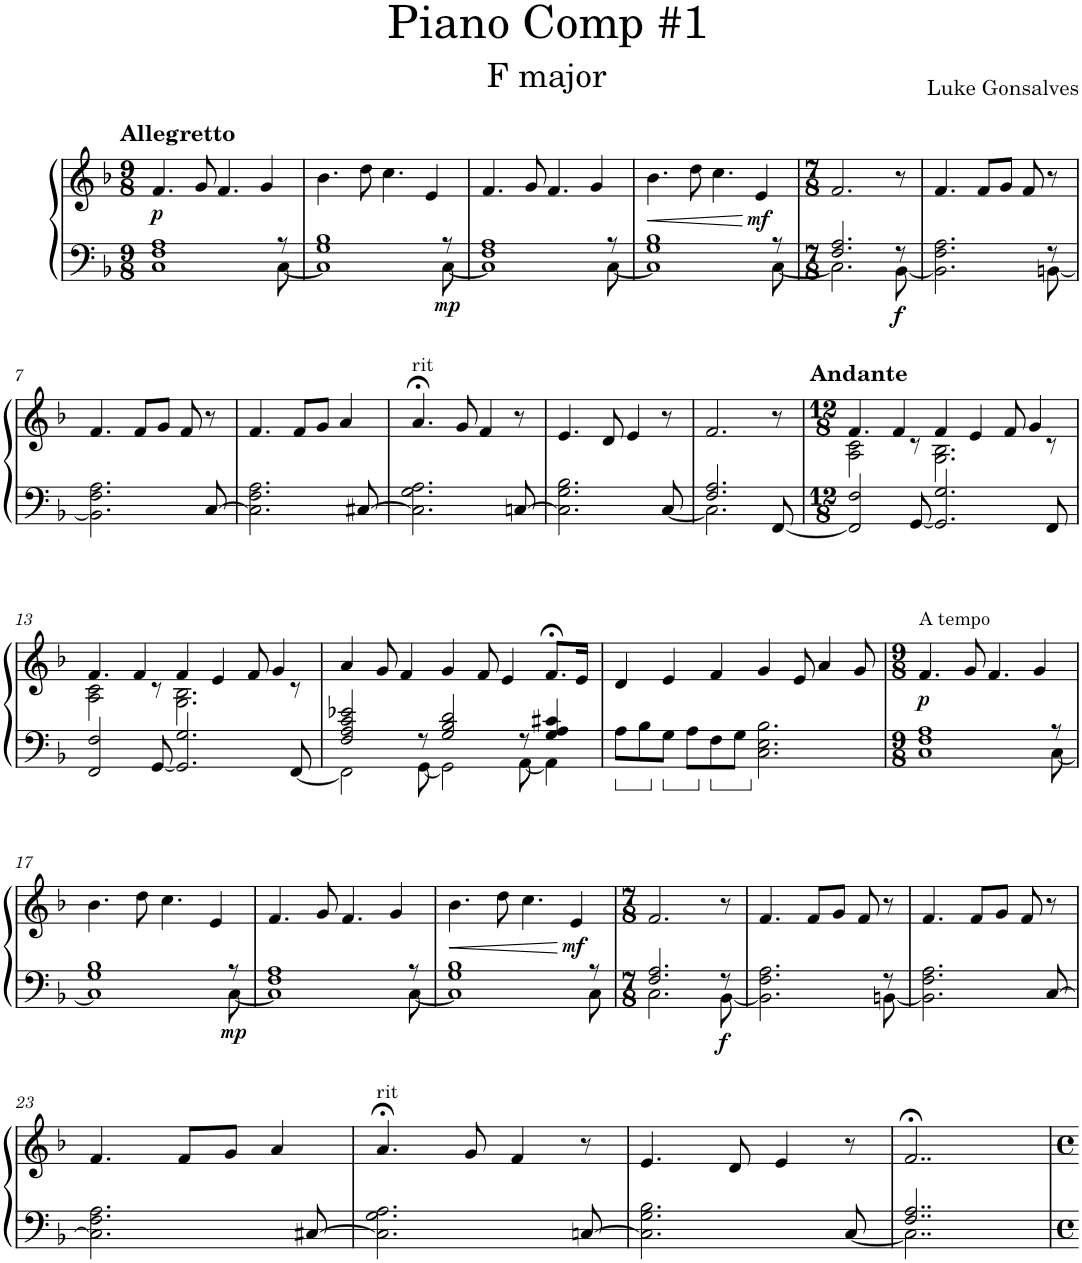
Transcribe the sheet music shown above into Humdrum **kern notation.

**kern	**kern	**dynam
*part1	*part1	*part1
*staff2	*staff1	*staff1/2
*I"Piano	*	*
*I'Pno.	*	*
*clefF4	*clefG2	*
*k[b-]	*k[b-]	*
*M9/8	*M9/8	*
=1	=1	=1
*^	*	*
!	!	!LO:TX:a:B:t=Allegretto	!
!	!	!	!LO:DY:b
1F 1A	1C	4.f/	p
.	.	8g/	.
.	.	4.f/	.
.	.	4g/	.
8r	[8C\	.	.
=2	=2	=2	=2
1G 1B-	1C]	4.b-\	.
.	.	8dd\	.
.	.	4.cc\	.
.	.	4e/	.
!	!	!	!LO:DY:b=2
8r	[8C\	.	mp
=3	=3	=3	=3
1F 1A	1C]	4.f/	.
.	.	8g/	.
.	.	4.f/	.
.	.	4g/	.
8r	[8C\	.	.
=4	=4	=4	=4
!	!	!	!LO:HP:b
1G 1B-	1C]	4.b-\	<
.	.	8dd\	.
.	.	4.cc\	.
!	!	!	!LO:DY:n=1:b
.	.	4e/	[ mf
8r	[8C\	.	.
=5	=5	=5	=5
*M7/8	*	*M7/8	*
2.F/ 2.A/	2.C\]	2.f/	.
!	!	!	!LO:DY:b=2
8r	[8BB-\	8r	f
=6	=6	=6	=6
2.BB-\] 2.F\ 2.A\	2.ryy	4.f/	.
.	.	8f/L	.
.	.	8g/J	.
.	.	8f/	.
8r	[8BBn\	8r	.
*v	*v	*	*
!!LO:LB:g=z
=7	=7	=7
2.BB\] 2.F\ 2.A\	4.f/	.
.	8f/L	.
.	8g/J	.
.	8f/	.
[8C/	8r	.
=8	=8	=8
2.C\] 2.F\ 2.A\	4.f/	.
.	8f/L	.
.	8g/J	.
.	4a/	.
[8C#X/	.	.
=9	=9	=9
!	!LO:TX:a:t=rit	!
2.C#\] 2.G\ 2.A\	4.a;</	.
.	8g/	.
.	4f/	.
[8Cn/	8r	.
=10	=10	=10
2.C\] 2.G\ 2.B-\	4.e/	.
.	8d/	.
.	4e/	.
[8C/	8r	.
=11	=11	=11
*^	*	*
2.F/ 2.A/	2.C\]	2.f/	.
[8FF/	8ryy	8r	.
*v	*v	*	*
=12	=12	=12
*M12/8	*M12/8	*
*^	*^	*
!	!	!LO:TX:a:B:t=Andante	!	!
*v	*v	*	*	*
2FF/] 2F/	4.f/	2A\ 2c\	.
.	4f/	.	.
[8GG/	.	8r	.
2.GG/] 2.G/	4f/	2.G\ 2.B-\	.
.	4e/	.	.
.	8f/	.	.
.	4g/	.	.
8FF/	.	8r	.
!!LO:LB:g=z	!!
=13	=13	=13	=13
2FF/ 2F/	4.f/	2A\ 2c\	.
.	4f/	.	.
[8GG/	.	8r	.
2.GG/] 2.G/	4f/	2.G\ 2.B-\	.
.	4e/	.	.
.	8f/	.	.
.	4g/	.	.
[8FF/	.	8r	.
*	*v	*v	*
=14	=14	=14
*^	*	*
2F/ 2A/ 2c/ 2e-X/	2FF\]	4a/	.
.	.	8g/	.
.	.	4f/	.
8r	[8GG\	.	.
2G/ 2B-/ 2d/	2GG\]	4g/	.
.	.	8f/	.
.	.	4e/	.
8r	[8AA\	.	.
4G/ 4A/ 4c#X/	4AA\]	8.f;</L	.
.	.	16e/Jk	.
*v	*v	*	*
=15	=15	=15
8A\L	4d/	.
8B-\	.	.
8G\J	4e/	.
8A\L	.	.
8F\	4f/	.
8G\J	.	.
2.C\ 2.E\ 2.B-\	4g/	.
.	8e/	.
.	4a/	.
.	8g/	.
=16	=16	=16
*M9/8	*M9/8	*
*^	*	*
!	!	!LO:TX:a:t=A tempo	!
!	!	!	!LO:DY:b
1F 1A	1C	4.f/	p
.	.	8g/	.
.	.	4.f/	.
.	.	4g/	.
8r	[8C\	.	.
!!LO:LB:g=z
=17	=17	=17	=17
1G 1B-	1C]	4.b-\	.
.	.	8dd\	.
.	.	4.cc\	.
.	.	4e/	.
!	!	!	!LO:DY:b=2
8r	[8C\	.	mp
=18	=18	=18	=18
1F 1A	1C]	4.f/	.
.	.	8g/	.
.	.	4.f/	.
.	.	4g/	.
8r	[8C\	.	.
=19	=19	=19	=19
!	!	!	!LO:HP:b
1G 1B-	1C]	4.b-\	<
.	.	8dd\	.
.	.	4.cc\	.
!	!	!	!LO:DY:n=1:b
.	.	4e/	[ mf
8r	8C\	.	.
=20	=20	=20	=20
*M7/8	*	*M7/8	*
2.F/ 2.A/	2.C\	2.f/	.
!	!	!	!LO:DY:b=2
8r	[8BB-\	8r	f
=21	=21	=21	=21
2.BB-\] 2.F\ 2.A\	2.ryy	4.f/	.
.	.	8f/L	.
.	.	8g/J	.
.	.	8f/	.
8r	[8BBn\	8r	.
*v	*v	*	*
=22	=22	=22
2.BB\] 2.F\ 2.A\	4.f/	.
.	8f/L	.
.	8g/J	.
.	8f/	.
[8C/	8r	.
!!LO:LB:g=z
=23	=23	=23
2.C\] 2.F\ 2.A\	4.f/	.
.	8f/L	.
.	8g/J	.
.	4a/	.
[8C#X/	.	.
=24	=24	=24
!	!LO:TX:a:t=rit	!
2.C#\] 2.G\ 2.A\	4.a;</	.
.	8g/	.
.	4f/	.
[8Cn/	8r	.
=25	=25	=25
2.C\] 2.G\ 2.B-\	4.e/	.
.	8d/	.
.	4e/	.
[8C/	8r	.
=26	=26	=26
*^	*	*
2..F/ 2..A/	2..C\]	2..f;</	.
*v	*v	*	*
=	=	=
*-	*-	*-
